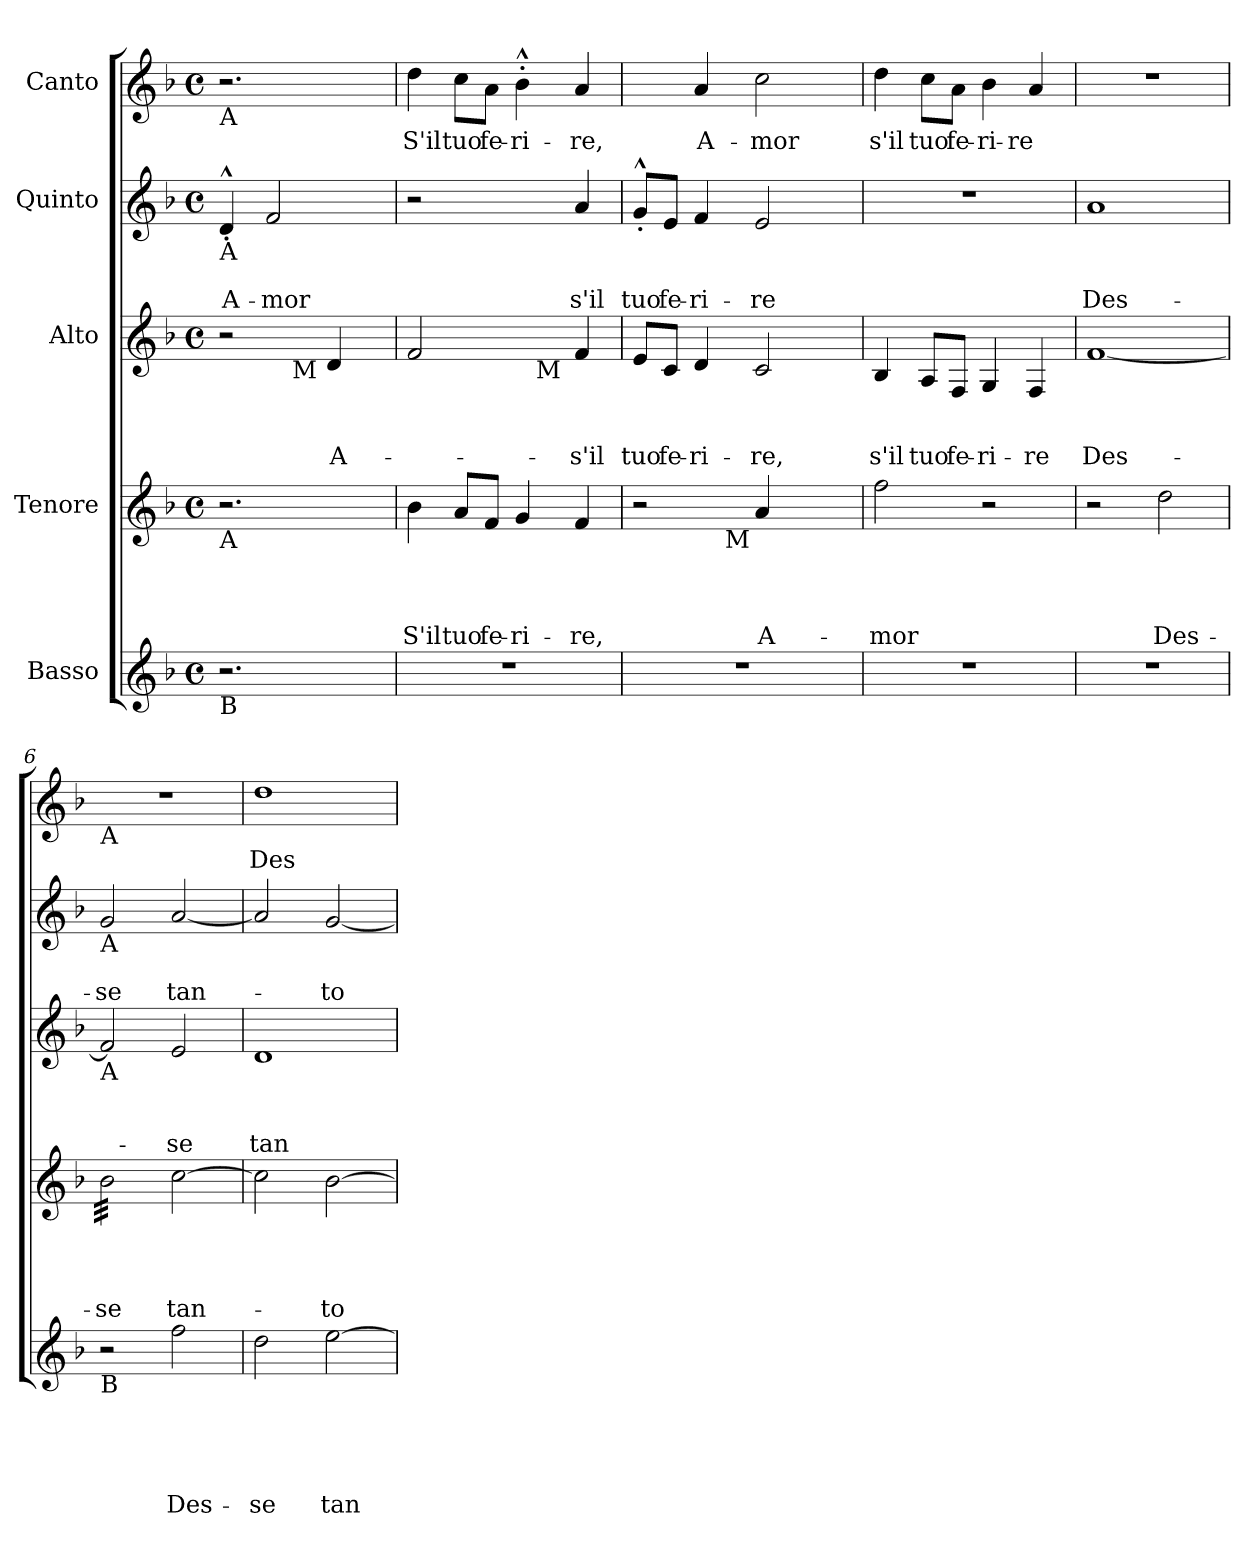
**kern	**text	**text	**text	**text	**text	**kern	**text	**text	**text	**text	**kern	**text	**text	**text	**kern	**text	**text	**kern	**text
*part5	*part5	*part5	*part5	*part5	*part5	*part4	*part4	*part4	*part4	*part4	*part3	*part3	*part3	*part3	*part2	*part2	*part2	*part1	*part1
*staff5	*staff5	*staff5	*staff5	*staff5	*staff5	*staff4	*staff4	*staff4	*staff4	*staff4	*staff3	*staff3	*staff3	*staff3	*staff2	*staff2	*staff2	*staff1	*staff1
*I"Basso	*	*	*	*	*	*I"Tenore	*	*	*	*	*I"Alto	*	*	*	*I"Quinto	*	*	*I"Canto	*
*clefG2	*	*	*	*	*	*clefG2	*	*	*	*	*clefG2	*	*	*	*clefG2	*	*	*clefG2	*
*k[b-]	*	*	*	*	*	*k[b-]	*	*	*	*	*k[b-]	*	*	*	*k[b-]	*	*	*k[b-]	*
*F:	*	*	*	*	*	*F:	*	*	*	*	*F:	*	*	*	*F:	*	*	*F:	*
*M4/4	*	*	*	*	*	*M4/4	*	*	*	*	*M4/4	*	*	*	*M4/4	*	*	*M4/4	*
*met(c)	*	*	*	*	*	*met(c)	*	*	*	*	*met(c)	*	*	*	*met(c)	*	*	*met(c)	*
=1	=1	=1	=1	=1	=1	=1	=1	=1	=1	=1	=1	=1	=1	=1	=1	=1	=1	=1	=1
!	!	!	!	!	!	!	!	!	!	!	!	!	!	!	!	!	!	!LO:TX:b:t=A	!
!	!	!	!	!	!	!	!	!	!	!	!	!	!	!	!LO:TX:b:t=A	!	!	!	!
!	!	!	!	!	!	!	!	!	!	!	!LO:TX:b:t=A	!	!	!	!	!	!	!	!
!	!	!	!	!	!	!LO:TX:b:t=A	!	!	!	!	!	!	!	!	!	!	!	!	!
!LO:TX:b:t=B	!	!	!	!	!	!	!	!	!	!	!	!	!	!	!	!	!	!	!
!	!	!	!	!	!	!	!	!	!	!	!	!	!	!	!	!	!LO:LY:b:rj	!	!
*	*	*	*	*	*	*	*	*	*	*	*^	*	*	*	*	*	*	*	*
2.r	.	.	.	.	.	2.r	.	.	.	.	2r	4ryy	.	.	.	4d^^<'</	.	A-	2.r	.
!	!	!	!	!	!	!	!	!	!	!	!	!	!	!	!	!	!	!LO:LY:b:rj	!	!
.	.	.	.	.	.	.	.	.	.	.	.	16.ryy	.	.	.	2f/	.	-mor	.	.
!	!	!	!	!	!	!	!	!	!	!	!	!LO:TX:b:t=M	!	!	!	!	!	!	!	!
.	.	.	.	.	.	.	.	.	.	.	.	4ryy	.	.	.	.	.	.	.	.
!	!	!	!	!	!	!	!	!	!	!	!	!	!	!	!LO:LY:b:rj	!	!	!	!	!
.	.	.	.	.	.	.	.	.	.	.	4d/	.	.	.	A-	.	.	.	.	.
.	.	.	.	.	.	.	.	.	.	.	.	8ryy	.	.	.	.	.	.	.	.
.	.	.	.	.	.	.	.	.	.	.	.	32ryy	.	.	.	.	.	.	.	.
=2	=2	=2	=2	=2	=2	=2	=2	=2	=2	=2	=2	=2	=2	=2	=2	=2	=2	=2	=2	=2
!	!	!	!	!	!	!	!	!	!	!LO:LY:b	!	!	!	!	!	!	!	!	!	!LO:LY:b
1r	.	.	.	.	.	4b-\	.	.	.	S'il	2f/	2ryy	.	.	.	2r	.	.	4dd\	S'il
!	!	!	!	!	!	!	!	!	!	!LO:LY:b	!	!	!	!	!	!	!	!	!	!LO:LY:b
.	.	.	.	.	.	8a/L	.	.	.	tuo	.	.	.	.	.	.	.	.	8cc\L	tuo
!	!	!	!	!	!	!	!	!	!	!LO:LY:b	!	!	!	!	!	!	!	!	!	!LO:LY:b
.	.	.	.	.	.	8f/J	.	.	.	fe-	.	.	.	.	.	.	.	.	8a\J	fe-
!	!	!	!	!	!	!	!	!	!	!LO:LY:b	!	!	!	!	!	!	!	!	!	!LO:LY:b
.	.	.	.	.	.	4g/	.	.	.	-ri-	4ryy	16ryy	.	.	.	4ryy	.	.	4b-^^>'>\	-ri-
!	!	!	!	!	!	!	!	!	!	!	!	!LO:TX:b:t=M	!	!	!	!	!	!	!	!
.	.	.	.	.	.	.	.	.	.	.	.	4..ryy	.	.	.	.	.	.	.	.
!	!	!	!	!	!	!	!	!	!	!LO:LY:b	!	!	!	!	!LO:LY:b:rj	!	!	!LO:LY:b:rj	!	!LO:LY:b
.	.	.	.	.	.	4f/	.	.	.	-re,	4f/	.	.	.	-s'il	4a/	.	s'il	4a/	-re,
=3	=3	=3	=3	=3	=3	=3	=3	=3	=3	=3	=3	=3	=3	=3	=3	=3	=3	=3	=3	=3
!	!	!	!	!	!	!	!	!	!	!	!	!	!	!	!LO:LY:b:rj	!	!	!LO:LY:b:rj	!	!
*	*	*	*	*	*	*^	*	*	*	*	*v	*v	*	*	*	*	*	*	*	*
1r	.	.	.	.	.	2r	4.ryy	.	.	.	.	8e/L	.	.	tuo	8g^^<'</L	.	tuo	4ryy	.
!	!	!	!	!	!	!	!	!	!	!	!	!	!	!	!LO:LY:b:rj	!	!	!LO:LY:b:rj	!	!
.	.	.	.	.	.	.	.	.	.	.	.	8c/J	.	.	fe-	8e/J	.	fe-	.	.
!	!	!	!	!	!	!	!	!	!	!	!	!	!	!	!LO:LY:b:rj	!	!	!LO:LY:b:rj	!	!LO:LY:b
.	.	.	.	.	.	.	.	.	.	.	.	4d/	.	.	-ri-	4f/	.	-ri-	4a/	A-
!	!	!	!	!	!	!	!LO:TX:b:t=M	!	!	!	!	!	!	!	!	!	!	!	!	!
.	.	.	.	.	.	.	2ryy	.	.	.	.	.	.	.	.	.	.	.	.	.
!	!	!	!	!	!	!	!	!	!	!	!LO:LY:b	!	!	!	!LO:LY:b:rj	!	!	!LO:LY:b:rj	!	!LO:LY:b
.	.	.	.	.	.	4a/	.	.	.	.	A-	2c/	.	.	-re,	2e/	.	-re	2cc\	-mor
.	.	.	.	.	.	4ryy	.	.	.	.	.	.	.	.	.	.	.	.	.	.
.	.	.	.	.	.	.	8ryy	.	.	.	.	.	.	.	.	.	.	.	.	.
=4	=4	=4	=4	=4	=4	=4	=4	=4	=4	=4	=4	=4	=4	=4	=4	=4	=4	=4	=4	=4
!	!	!	!	!	!	!	!	!	!	!	!LO:LY:b	!	!	!	!LO:LY:b:rj	!	!	!	!	!LO:LY:b
*	*	*	*	*	*	*v	*v	*	*	*	*	*	*	*	*	*	*	*	*	*
1r	.	.	.	.	.	2ff\	.	.	.	-mor	4B-/	.	.	s'il	1r	.	.	4dd\	s'il
!	!	!	!	!	!	!	!	!	!	!	!	!	!	!LO:LY:b:rj	!	!	!	!	!LO:LY:b
.	.	.	.	.	.	.	.	.	.	.	8A/L	.	.	tuo	.	.	.	8cc\L	tuo
!	!	!	!	!	!	!	!	!	!	!	!	!	!	!LO:LY:b:rj	!	!	!	!	!LO:LY:b
.	.	.	.	.	.	.	.	.	.	.	8F/J	.	.	fe-	.	.	.	8a\J	fe-
!	!	!	!	!	!	!	!	!	!	!	!	!	!	!LO:LY:b:rj	!	!	!	!	!LO:LY:b
.	.	.	.	.	.	2r	.	.	.	.	4G/	.	.	-ri-	.	.	.	4b-\	-ri-
!	!	!	!	!	!	!	!	!	!	!	!	!	!	!LO:LY:b:rj	!	!	!	!	!LO:LY:b
.	.	.	.	.	.	.	.	.	.	.	4F/	.	.	-re	.	.	.	4a/	-re
=5	=5	=5	=5	=5	=5	=5	=5	=5	=5	=5	=5	=5	=5	=5	=5	=5	=5	=5	=5
!	!	!	!	!	!	!	!	!	!	!	!	!	!	!LO:LY:b:rj	!	!	!LO:LY:b:rj	!	!
1r	.	.	.	.	.	2r	.	.	.	.	[<1f	.	.	Des-	1a	.	Des-	1r	.
!	!	!	!	!	!	!	!	!	!	!LO:LY:b	!	!	!	!	!	!	!	!	!
.	.	.	.	.	.	2dd\	.	.	.	Des-	.	.	.	.	.	.	.	.	.
!!LO:LB:g=z
=6	=6	=6	=6	=6	=6	=6	=6	=6	=6	=6	=6	=6	=6	=6	=6	=6	=6	=6	=6
!	!	!	!	!	!	!	!	!	!	!	!	!	!	!	!	!	!	!LO:TX:b:t=A	!
!	!	!	!	!	!	!	!	!	!	!	!	!	!	!	!LO:TX:b:t=A	!	!	!	!
!	!	!	!	!	!	!	!	!	!	!	!LO:TX:b:t=A	!	!	!	!	!	!	!	!
!	!	!	!	!	!	!LO:TX:b:t=A	!	!	!	!	!	!	!	!	!	!	!	!	!
!LO:TX:b:t=B	!	!	!	!	!	!	!	!	!	!	!	!	!	!	!	!	!	!	!
!	!	!	!	!	!	!	!	!	!	!LO:LY:b	!	!	!	!	!	!	!LO:LY:b:rj	!	!
*	*	*	*	*	*	*tremolo	*	*	*	*	*	*	*	*	*	*	*	*	*
2r	.	.	.	.	.	32b-\LLL	.	.	.	-se	2f/]	.	.	.	2g/	.	-se	1r	.
.	.	.	.	.	.	32b-\	.	.	.	.	.	.	.	.	.	.	.	.	.
.	.	.	.	.	.	32b-\	.	.	.	.	.	.	.	.	.	.	.	.	.
.	.	.	.	.	.	32b-\	.	.	.	.	.	.	.	.	.	.	.	.	.
.	.	.	.	.	.	32b-\	.	.	.	.	.	.	.	.	.	.	.	.	.
.	.	.	.	.	.	32b-\	.	.	.	.	.	.	.	.	.	.	.	.	.
.	.	.	.	.	.	32b-\	.	.	.	.	.	.	.	.	.	.	.	.	.
.	.	.	.	.	.	32b-\	.	.	.	.	.	.	.	.	.	.	.	.	.
.	.	.	.	.	.	32b-\	.	.	.	.	.	.	.	.	.	.	.	.	.
.	.	.	.	.	.	32b-\	.	.	.	.	.	.	.	.	.	.	.	.	.
.	.	.	.	.	.	32b-\	.	.	.	.	.	.	.	.	.	.	.	.	.
.	.	.	.	.	.	32b-\	.	.	.	.	.	.	.	.	.	.	.	.	.
.	.	.	.	.	.	32b-\	.	.	.	.	.	.	.	.	.	.	.	.	.
.	.	.	.	.	.	32b-\	.	.	.	.	.	.	.	.	.	.	.	.	.
.	.	.	.	.	.	32b-\	.	.	.	.	.	.	.	.	.	.	.	.	.
.	.	.	.	.	.	32b-\JJJ	.	.	.	.	.	.	.	.	.	.	.	.	.
*	*	*	*	*	*	*Xtremolo	*	*	*	*	*	*	*	*	*	*	*	*	*
!	!	!	!	!	!LO:LY:b	!	!	!	!	!LO:LY:b	!	!	!	!LO:LY:b:rj	!	!	!LO:LY:b:rj	!	!
2ff\	.	.	.	.	Des-	[>2cc\	.	.	.	tan-	2e/	.	.	-se	[<2a/	.	tan-	.	.
=7	=7	=7	=7	=7	=7	=7	=7	=7	=7	=7	=7	=7	=7	=7	=7	=7	=7	=7	=7
!	!	!	!	!	!LO:LY:b	!	!	!	!	!	!	!	!	!LO:LY:b:rj	!	!	!	!	!LO:LY:b
2dd\	.	.	.	.	-se	2cc\]	.	.	.	.	1d	.	.	tan-	2a/]	.	.	1dd	Des-
!	!	!	!	!	!LO:LY:b	!	!	!	!	!LO:LY:b	!	!	!	!	!	!	!LO:LY:b:rj	!	!
[>2ee\	.	.	.	.	tan-	[>2b-\	.	.	.	-to	.	.	.	.	[<2g/	.	-to	.	.
=	=	=	=	=	=	=	=	=	=	=	=	=	=	=	=	=	=	=	=
*-	*-	*-	*-	*-	*-	*-	*-	*-	*-	*-	*-	*-	*-	*-	*-	*-	*-	*-	*-
